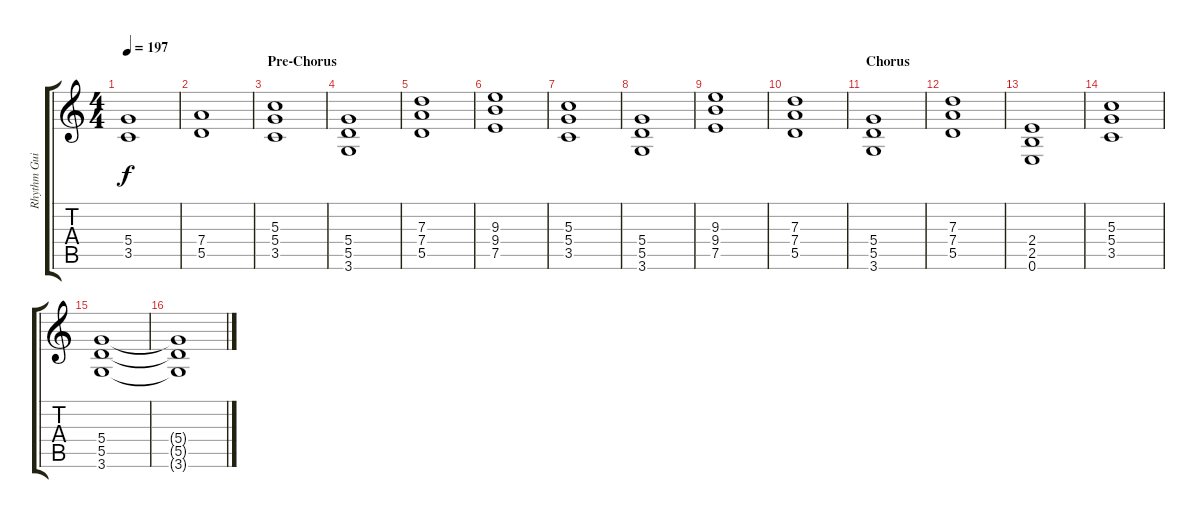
\track ("Rhythm Guitar 1" "Rhythm Gui") {instrument overdrivenguitar}
\staff {score tabs}
\tuning (E4 B3 G3 D3 A2 E2) {hide}
\ts (4 4)
\tempo 197
\clef g2
\ks c
(5.4 3.5).1{dy f} |
(7.4 5.5).1 |
\section ("" "Pre-Chorus")
(5.3 5.4 3.5).1 |
(5.4 5.5 3.6).1 |
(7.3 7.4 5.5).1 |
(9.3 9.4 7.5).1 |
(5.3 5.4 3.5).1 |
(5.4 5.5 3.6).1 |
(9.3 9.4 7.5).1 |
(7.3 7.4 5.5).1 |
\section ("" "Chorus")
(5.4 5.5 3.6).1 |
(7.3 7.4 5.5).1 |
(2.4 2.5 0.6).1 |
(5.3 5.4 3.5).1 |
(5.4 5.5 3.6).1 |
(5.4{t} 5.5{t} 3.6{t}).1
